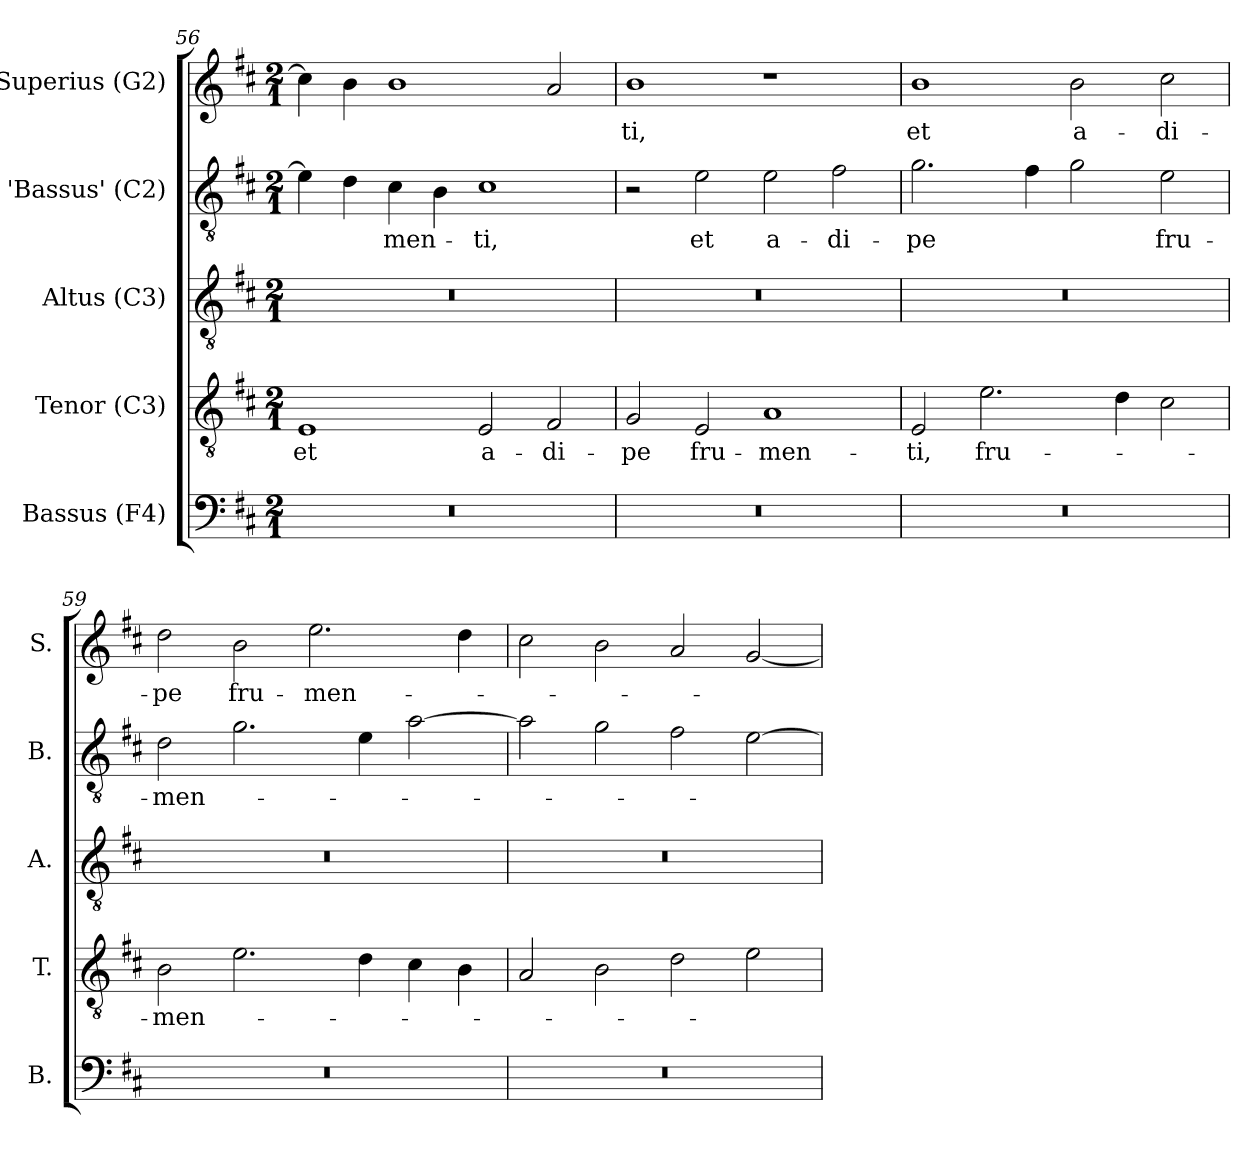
**kern	**kern	**text	**kern	**kern	**text	**kern	**text
*part5	*part4	*part4	*part3	*part2	*part2	*part1	*part1
*staff5	*staff4	*staff4	*staff3	*staff2	*staff2	*staff1	*staff1
*I"Bassus (F4)	*I"Tenor (C3)	*	*I"Altus (C3)	*I"'Bassus' (C2)	*	*I"Superius (G2)	*
*I'B.	*I'T.	*	*I'A.	*I'B.	*	*I'S.	*
*clefF4	*clefGv2	*	*clefGv2	*clefGv2	*	*clefG2	*
*	*	*	*ITrd7c12	*ITrd7c12	*	*	*
*k[f#c#]	*k[f#c#]	*	*k[f#c#]	*k[f#c#]	*	*k[f#c#]	*
*D:	*D:	*	*D:	*D:	*	*D:	*
*M2/1	*M2/1	*	*M2/1	*M2/1	*	*M2/1	*
=56	=56	=56	=56	=56	=56	=56	=56
!LO:N:vis=1	!	!	!	!	!	!	!
!	!	!LO:LY:b:color=#000000	!LO:N:vis=1	!	!	!	!
0r	1Ei	et	0r	4Ei\]	.	4cc#i\]	.
.	.	.	.	4Di\	.	4bi\	.
!	!	!	!	!	!LO:LY:b:color=#000000	!	!
.	.	.	.	4C#i\	-men-	1bi	.
.	.	.	.	4BBi\	.	.	.
!	!	!LO:LY:b:color=#000000	!	!	!	!	!
!	!	!	!	!	!LO:LY:b:color=#000000	!	!
.	2Ei/	a-	.	1C#i	-ti,	.	.
!	!	!LO:LY:b:color=#000000	!	!	!	!	!
.	2F#i/	-di-	.	.	.	2ai/	.
=57	=57	=57	=57	=57	=57	=57	=57
!LO:N:vis=1	!	!	!	!	!	!	!
!	!	!LO:LY:b:color=#000000	!LO:N:vis=1	!	!	!	!
!	!	!	!	!	!	!	!LO:LY:b:color=#000000
0r	2Gi/	-pe	0r	2r	.	1bi	-ti,
!	!	!LO:LY:b:color=#000000	!	!	!	!	!
!	!	!	!	!	!LO:LY:b:color=#000000	!	!
.	2Ei/	fru-	.	2Ei\	et	.	.
!	!	!LO:LY:b:color=#000000	!	!	!	!	!
!	!	!	!	!	!LO:LY:b:color=#000000	!	!
.	1Ai	-men-	.	2Ei\	a-	1r	.
!	!	!	!	!	!LO:LY:b:color=#000000	!	!
.	.	.	.	2F#i\	-di-	.	.
=58	=58	=58	=58	=58	=58	=58	=58
!LO:N:vis=1	!	!	!	!	!	!	!
!	!	!LO:LY:b:color=#000000	!LO:N:vis=1	!	!	!	!
!	!	!	!	!	!LO:LY:b:color=#000000	!	!
!	!	!	!	!	!	!	!LO:LY:b:color=#000000
0r	2Ei/	-ti,	0r	2.Gi\	-pe	1bi	et
!	!	!LO:LY:b:color=#000000	!	!	!	!	!
.	2.ei\	fru-	.	.	.	.	.
.	.	.	.	4F#i\	.	.	.
!	!	!	!	!	!	!	!LO:LY:b:color=#000000
.	.	.	.	2Gi\	.	2bi\	a-
.	4di\	.	.	.	.	.	.
!	!	!	!	!	!LO:LY:b:color=#000000	!	!
!	!	!	!	!	!	!	!LO:LY:b:color=#000000
.	2c#i\	.	.	2Ei\	fru-	2cc#i\	-di-
=59	=59	=59	=59	=59	=59	=59	=59
!LO:N:vis=1	!	!	!	!	!	!	!
!	!	!LO:LY:b:color=#000000	!LO:N:vis=1	!	!	!	!
!	!	!	!	!	!LO:LY:b:color=#000000	!	!
!	!	!	!	!	!	!	!LO:LY:b:color=#000000
0r	2Bi\	-men-	0r	2Di\	-men-	2ddi\	-pe
!	!	!	!	!	!	!	!LO:LY:b:color=#000000
.	2.ei\	.	.	2.Gi\	.	2bi\	fru-
!	!	!	!	!	!	!	!LO:LY:b:color=#000000
.	.	.	.	.	.	2.eei\	-men-
.	4di\	.	.	4Ei\	.	.	.
.	4c#i\	.	.	[2Ai\	.	.	.
.	4Bi\	.	.	.	.	4ddi\	.
!!LO:LB:g=z
=60	=60	=60	=60	=60	=60	=60	=60
!LO:N:vis=1	!	!	!LO:N:vis=1	!	!	!	!
0r	2Ai/	.	0r	2Ai\]	.	2cc#i\	.
.	2Bi\	.	.	2Gi\	.	2bi\	.
.	2di\	.	.	2F#i\	.	2ai/	.
.	2ei\	.	.	[2Ei\	.	[2gi/	.
=	=	=	=	=	=	=	=
*-	*-	*-	*-	*-	*-	*-	*-
